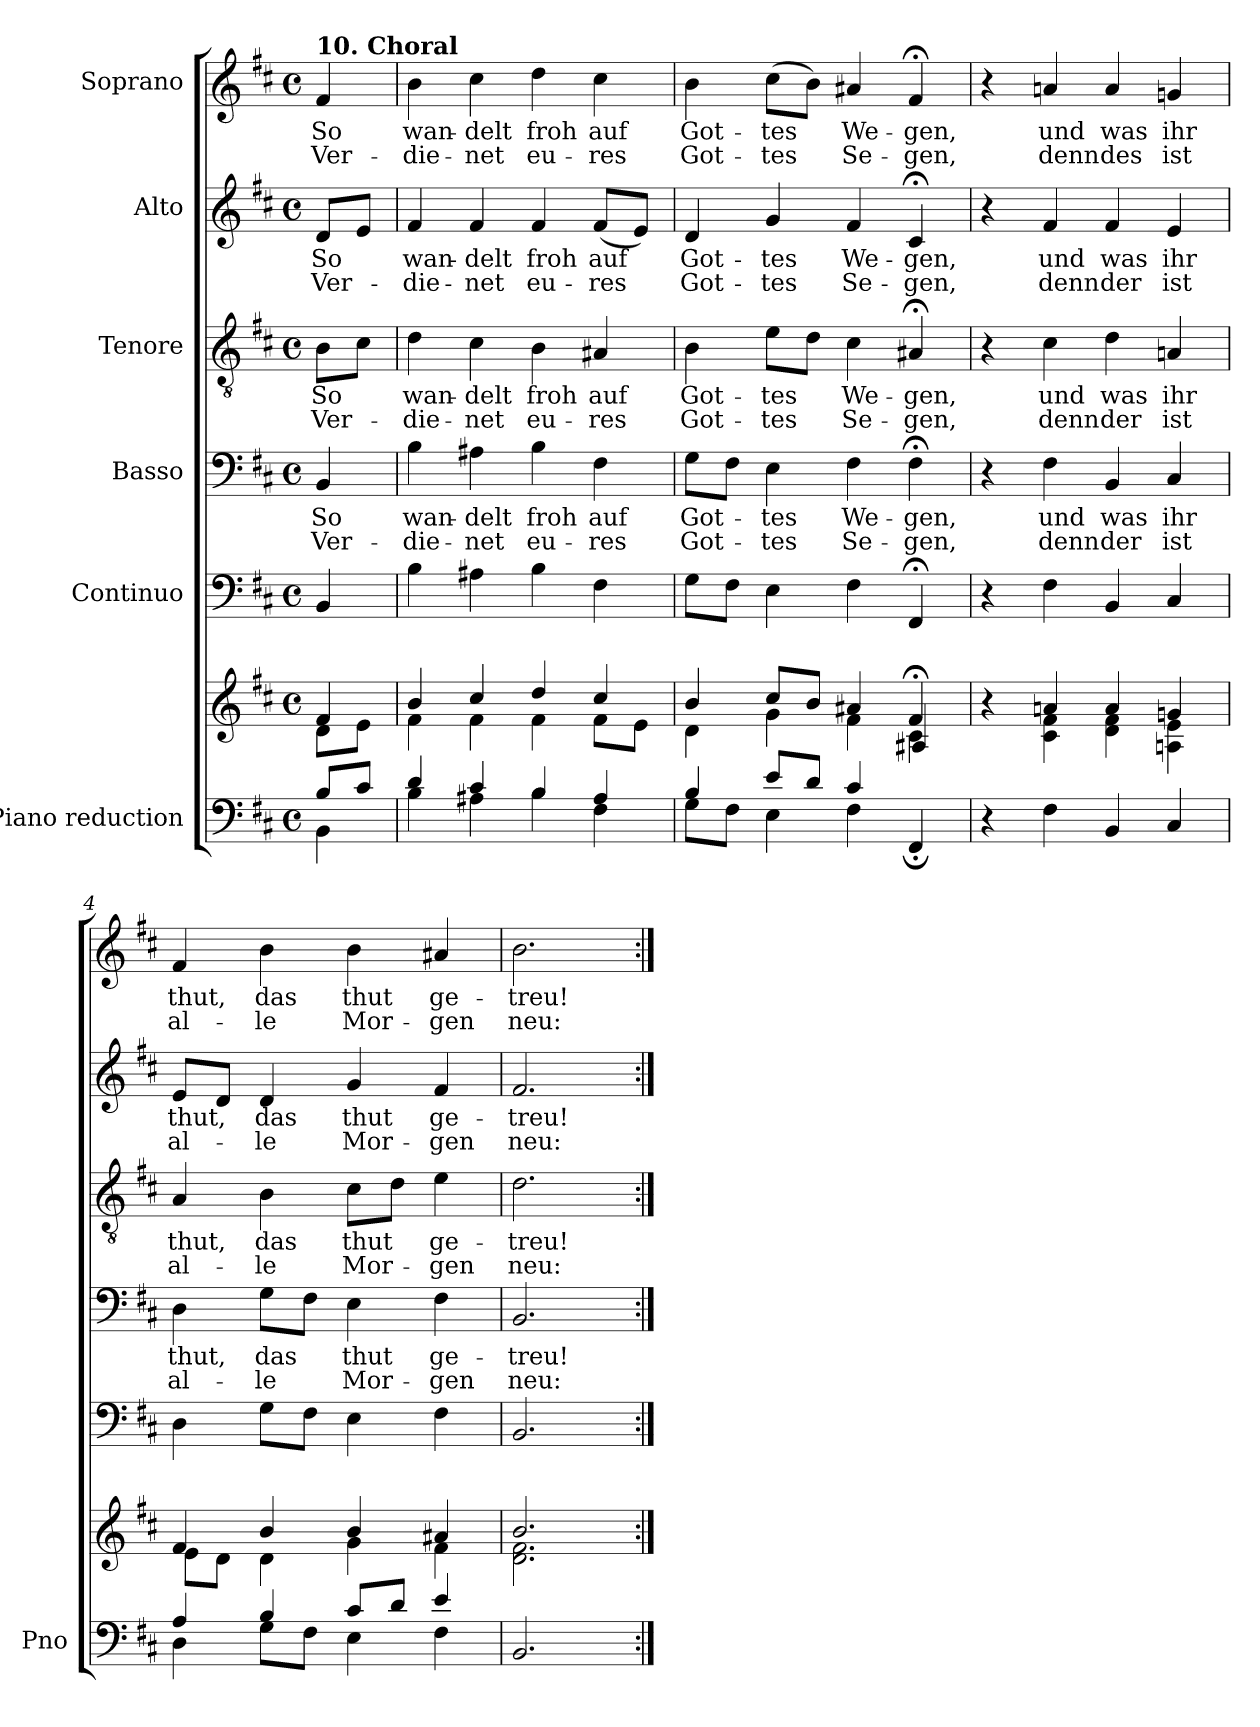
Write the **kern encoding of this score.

**kern	**kern	**kern	**kern	**text	**text	**kern	**text	**text	**kern	**text	**text	**kern	**text	**text
*part6	*part6	*part5	*part4	*part4	*part4	*part3	*part3	*part3	*part2	*part2	*part2	*part1	*part1	*part1
*staff7	*staff6	*staff5	*staff4	*staff4	*staff4	*staff3	*staff3	*staff3	*staff2	*staff2	*staff2	*staff1	*staff1	*staff1
*I"Piano reduction	*	*I"Continuo	*I"Basso	*	*	*I"Tenore	*	*	*I"Alto	*	*	*I"Soprano	*	*
*I'Pno	*	*	*	*	*	*	*	*	*	*	*	*	*	*
*stria5	*stria5	*	*	*	*	*	*	*	*	*	*	*	*	*
*clefF4	*clefG2	*clefF4	*clefF4	*	*	*clefGv2	*	*	*clefG2	*	*	*clefG2	*	*
*k[f#c#]	*k[f#c#]	*k[f#c#]	*k[f#c#]	*	*	*k[f#c#]	*	*	*k[f#c#]	*	*	*k[f#c#]	*	*
*M4/4	*M4/4	*M4/4	*M4/4	*	*	*M4/4	*	*	*M4/4	*	*	*M4/4	*	*
*met(c)	*met(c)	*met(c)	*met(c)	*	*	*met(c)	*	*	*met(c)	*	*	*met(c)	*	*
=	=	=	=	=	=	=	=	=	=	=	=	=	=	=
*^	*^	*	*	*	*	*	*	*	*	*	*	*	*	*
!	!	!	!	!	!	!	!	!	!	!	!	!	!	!LO:TX:a:B:t=10. Choral	!	!
!	!	!	!	!	!	!LO:LY:b	!LO:LY:b	!	!LO:LY:b	!LO:LY:b	!	!LO:LY:b	!LO:LY:b	!	!LO:LY:b	!LO:LY:b
8B/L	4BB\	4f#/	8d\L	4BB/	4BB/	So	Ver-	8B\L	So	Ver-	8d/L	So	Ver-	4f#/	So	Ver-
8c#/J	.	.	8e\J	.	.	.	.	8c#\J	.	.	8e/J	.	.	.	.	.
=1	=1	=1	=1	=1	=1	=1	=1	=1	=1	=1	=1	=1	=1	=1	=1	=1
!	!	!	!	!	!	!LO:LY:b	!LO:LY:b	!	!LO:LY:b	!LO:LY:b	!	!LO:LY:b	!LO:LY:b	!	!LO:LY:b	!LO:LY:b
4d/	4B\	4b/	4f#\	4B\	4B\	wan-	-die-	4d\	wan-	-die-	4f#/	wan-	-die-	4b\	wan-	-die-
!	!	!	!	!	!	!LO:LY:b	!LO:LY:b	!	!LO:LY:b	!LO:LY:b	!	!LO:LY:b	!LO:LY:b	!	!LO:LY:b	!LO:LY:b
4c#/	4A#X\	4cc#/	4f#\	4A#X\	4A#X\	-delt	-net	4c#\	-delt	-net	4f#/	-delt	-net	4cc#\	-delt	-net
!	!	!	!	!	!	!LO:LY:b	!LO:LY:b	!	!LO:LY:b	!LO:LY:b	!	!LO:LY:b	!LO:LY:b	!	!LO:LY:b	!LO:LY:b
4B/	4B\	4dd/	4f#\	4B\	4B\	froh	eu-	4B\	froh	eu-	4f#/	froh	eu-	4dd\	froh	eu-
!	!	!	!	!	!	!LO:LY:b	!LO:LY:b	!	!LO:LY:b	!LO:LY:b	!	!LO:LY:b	!LO:LY:b	!	!LO:LY:b	!LO:LY:b
4A#/	4F#\	4cc#/	8f#\L	4F#\	4F#\	auf	-res	4A#X/	auf	-res	(8f#/L	auf	-res	4cc#\	auf	-res
.	.	.	8e\J	.	.	.	.	.	.	.	8e/J)	.	.	.	.	.
=2	=2	=2	=2	=2	=2	=2	=2	=2	=2	=2	=2	=2	=2	=2	=2	=2
*	*	*	*^	*	*	*	*	*	*	*	*	*	*	*	*	*
!	!	!	!	!	!	!	!LO:LY:b	!LO:LY:b	!	!LO:LY:b	!LO:LY:b	!	!LO:LY:b	!LO:LY:b	!	!LO:LY:b	!LO:LY:b
4B/	8G\L	4b/	4d\	2.ryy	8G\L	8G\L	Got-	Got-	4B\	Got-	Got-	4d/	Got-	Got-	4b\	Got-	Got-
.	8F#\J	.	.	.	8F#\J	8F#\J	.	.	.	.	.	.	.	.	.	.	.
!	!	!	!	!	!	!	!LO:LY:b	!LO:LY:b	!	!LO:LY:b	!LO:LY:b	!	!LO:LY:b	!LO:LY:b	!	!LO:LY:b	!LO:LY:b
8e/L	4E\	8cc#/L	4g\	.	4E\	4E\	-tes	-tes	8e\L	-tes	-tes	4g/	-tes	-tes	(8cc#\L	-tes	-tes
8d/J	.	8b/J	.	.	.	.	.	.	8d\J	.	.	.	.	.	8b\J)	.	.
!	!	!	!	!	!	!	!LO:LY:b	!LO:LY:b	!	!LO:LY:b	!LO:LY:b	!	!LO:LY:b	!LO:LY:b	!	!LO:LY:b	!LO:LY:b
4c#/	4F#\	4a#X/	4f#\	.	4F#\	4F#\	We-	Se-	4c#\	We-	Se-	4f#/	We-	Se-	4a#X/	We-	Se-
!	!	!	!	!	!	!	!LO:LY:b	!LO:LY:b	!	!LO:LY:b	!LO:LY:b	!	!LO:LY:b	!LO:LY:b	!	!LO:LY:b	!LO:LY:b
4ryy	4FF#;/	4f#;</	4c#\	4A#X/	4FF#;</	4F#;<\	-gen,	-gen,	4A#X;</	-gen,	-gen,	4c#;</	-gen,	-gen,	4f#;</	-gen,	-gen,
*v	*v	*	*	*	*	*	*	*	*	*	*	*	*	*	*	*	*
*	*	*v	*v	*	*	*	*	*	*	*	*	*	*	*	*	*
=3	=3	=3	=3	=3	=3	=3	=3	=3	=3	=3	=3	=3	=3	=3	=3
4r	4r	4ryy	4r	4r	.	.	4r	.	.	4r	.	.	4r	.	.
!	!	!	!	!	!LO:LY:b	!LO:LY:b	!	!LO:LY:b	!LO:LY:b	!	!LO:LY:b	!LO:LY:b	!	!LO:LY:b	!LO:LY:b
4F#\	4an/	4c#\ 4f#\	4F#\	4F#\	und	denn	4c#\	und	denn	4f#/	und	denn	4an/	und	denn
!	!	!	!	!	!LO:LY:b	!LO:LY:b	!	!LO:LY:b	!LO:LY:b	!	!LO:LY:b	!LO:LY:b	!	!LO:LY:b	!LO:LY:b
4BB/	4a/	4d\ 4f#\	4BB/	4BB/	was	der	4d\	was	der	4f#/	was	der	4a/	was	des
!	!	!	!	!	!LO:LY:b	!LO:LY:b	!	!LO:LY:b	!LO:LY:b	!	!LO:LY:b	!LO:LY:b	!	!LO:LY:b	!LO:LY:b
4C#/	4gn/	4An\ 4e\	4C#/	4C#/	ihr	ist	4An/	ihr	ist	4e/	ihr	ist	4gn/	ihr	ist
=4	=4	=4	=4	=4	=4	=4	=4	=4	=4	=4	=4	=4	=4	=4	=4
*^	*	*	*	*	*	*	*	*	*	*	*	*	*	*	*
!	!	!	!	!	!	!LO:LY:b	!LO:LY:b	!	!LO:LY:b	!LO:LY:b	!	!LO:LY:b	!LO:LY:b	!	!LO:LY:b	!LO:LY:b
4A/	4D\	4f#/	8e\L	4D\	4D\	thut,	al-	4A/	thut,	al-	8e/L	thut,	al-	4f#/	thut,	al-
.	.	.	8d\J	.	.	.	.	.	.	.	8d/J	.	.	.	.	.
!	!	!	!	!	!	!LO:LY:b	!LO:LY:b	!	!LO:LY:b	!LO:LY:b	!	!LO:LY:b	!LO:LY:b	!	!LO:LY:b	!LO:LY:b
4B/	8G\L	4b/	4d\	8G\L	8G\L	das	-le	4B\	das	-le	4d/	das	-le	4b\	das	-le
.	8F#\J	.	.	8F#\J	8F#\J	.	.	.	.	.	.	.	.	.	.	.
!	!	!	!	!	!	!LO:LY:b	!LO:LY:b	!	!LO:LY:b	!LO:LY:b	!	!LO:LY:b	!LO:LY:b	!	!LO:LY:b	!LO:LY:b
8c#/L	4E\	4b/	4g\	4E\	4E\	thut	Mor-	8c#\L	thut	Mor-	4g/	thut	Mor-	4b\	thut	Mor-
8d/J	.	.	.	.	.	.	.	8d\J	.	.	.	.	.	.	.	.
!	!	!	!	!	!	!LO:LY:b	!LO:LY:b	!	!LO:LY:b	!LO:LY:b	!	!LO:LY:b	!LO:LY:b	!	!LO:LY:b	!LO:LY:b
4e/	4F#\	4a#X/	4f#\	4F#\	4F#\	ge-	-gen	4e\	ge-	-gen	4f#/	ge-	-gen	4a#X/	ge-	-gen
=5	=5	=5	=5	=5	=5	=5	=5	=5	=5	=5	=5	=5	=5	=5	=5	=5
!	!	!	!	!	!	!LO:LY:b	!LO:LY:b	!	!LO:LY:b	!LO:LY:b	!	!LO:LY:b	!LO:LY:b	!	!LO:LY:b	!LO:LY:b
*v	*v	*	*	*	*	*	*	*	*	*	*	*	*	*	*	*
2.BB/	2.b/	2.d\ 2.f#\	2.BB/	2.BB/	-treu!	neu:	2.d\	-treu!	neu:	2.f#/	-treu!	neu:	2.b\	-treu!	neu:
*	*v	*v	*	*	*	*	*	*	*	*	*	*	*	*	*
=:|!	=:|!	=:|!	=:|!	=:|!	=:|!	=:|!	=:|!	=:|!	=:|!	=:|!	=:|!	=:|!	=:|!	=:|!
*-	*-	*-	*-	*-	*-	*-	*-	*-	*-	*-	*-	*-	*-	*-
